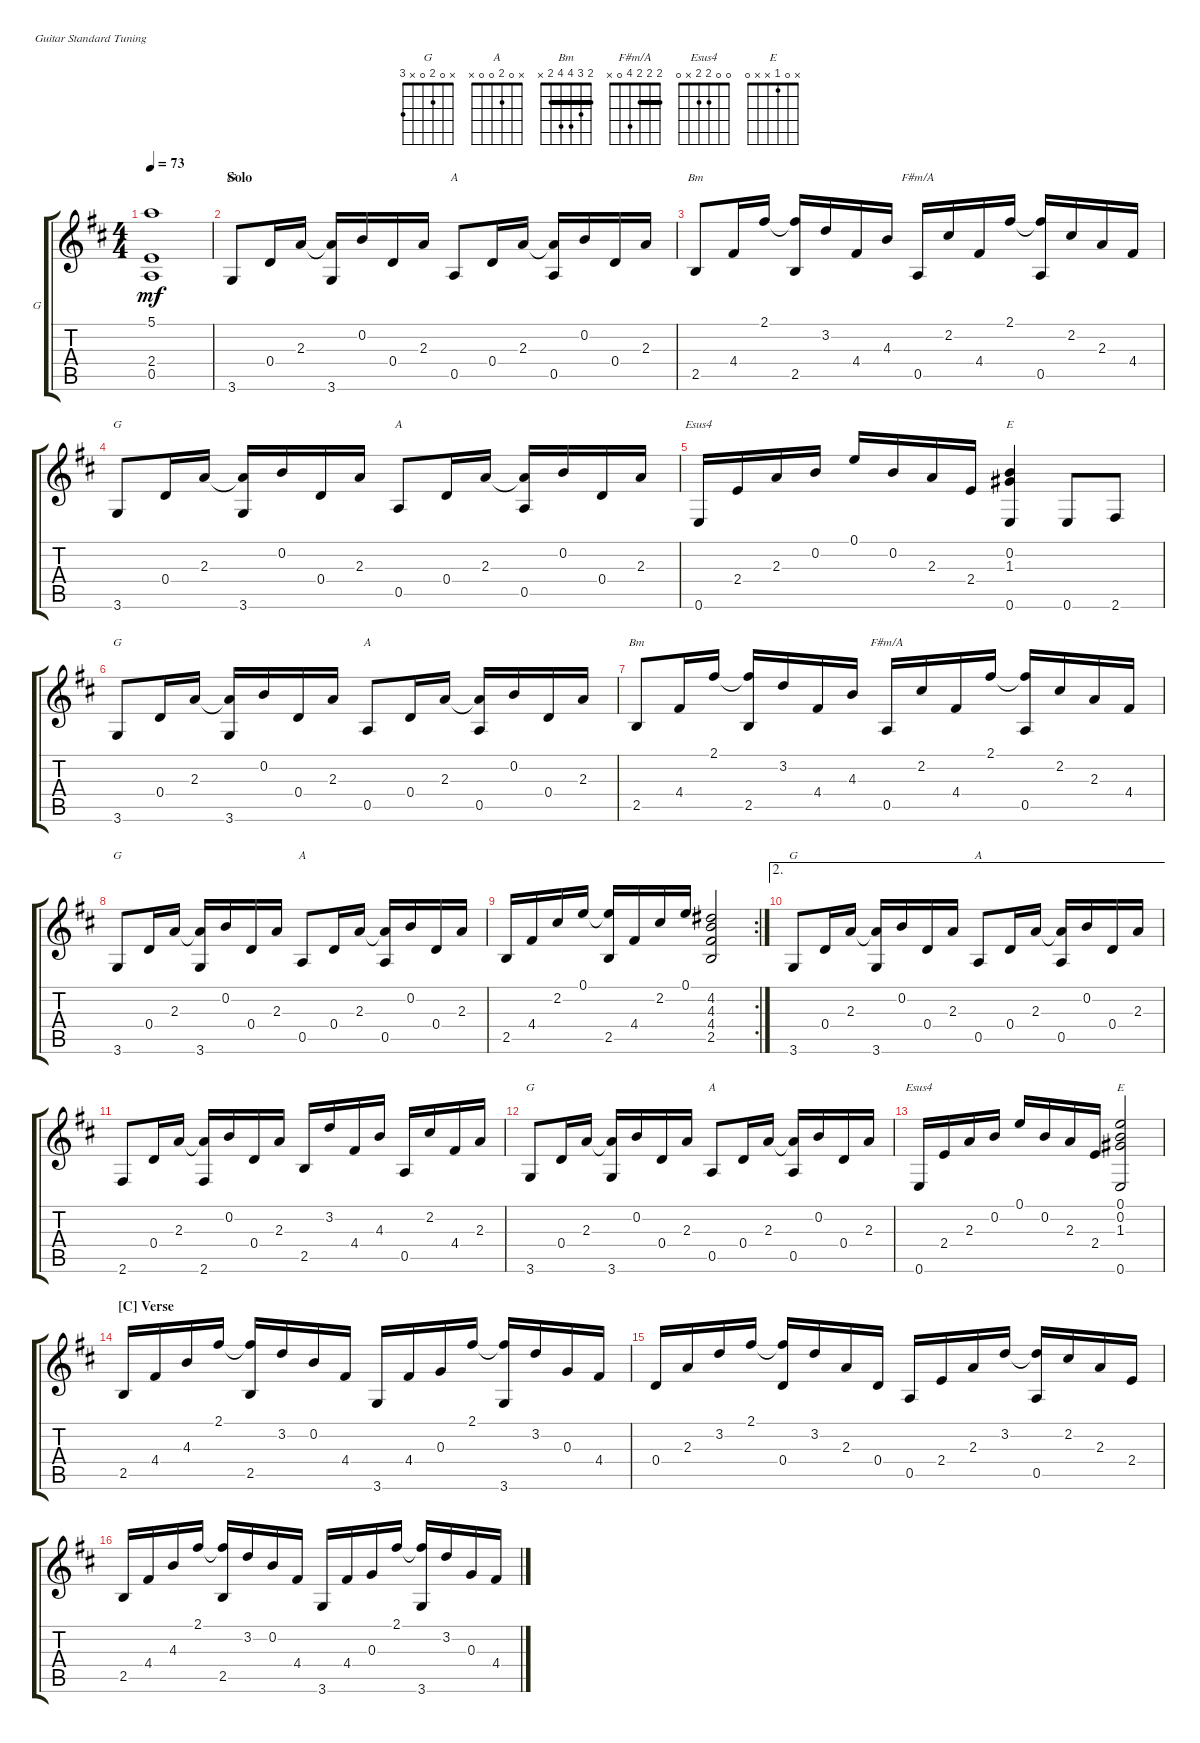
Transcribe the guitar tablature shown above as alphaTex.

\defaultSystemsLayout 4
\bracketExtendMode groupsimilarinstruments
\firstSystemTrackNameOrientation horizontal
\otherSystemsTrackNameOrientation horizontal
\track ("Steel Guitar" "G") {instrument acousticguitarsteel}
\staff {score tabs}
\tuning (E4 B3 G3 D3 A2 E2)
\chord ("G" x 0 2 0 x 3)
\chord ("A" x 0 2 0 0 x)
\chord ("Bm" 2 3 4 4 2 x) {barre 2}
\chord ("F#m/A" 2 2 2 4 0 x) {barre (2 2)}
\chord ("Esus4" 0 0 2 2 x 0)
\chord ("E" x 0 1 x x 0)
\ts (4 4)
\tempo 73
\clef g2
\ks d
(5.1{acc forcenatural} 0.5{acc forcenatural} 2.4{acc forcenatural}).1{dy mf beam Up} |
\section ("" "Solo")
3.6{acc forcenatural}.8{ch "G" beam Up} 0.4{acc forcenatural}.16{beam Up} 2.3{acc forcenatural}.16{beam Up} (3.6{acc forcenatural} 2.3{t acc forcenatural}).16{beam Up} 0.2{acc forcenatural}.16{beam Up} 0.4{acc forcenatural}.16{beam Up} 2.3{acc forcenatural}.16{beam Up} 0.5{acc forcenatural}.8{ch "A" beam Up} 0.4{acc forcenatural}.16{beam Up} 2.3{acc forcenatural}.16{beam Up} (2.3{t acc forcenatural} 0.5{acc forcenatural}).16{beam Up} 0.2{acc forcenatural}.16{beam Up} 0.4{acc forcenatural}.16{beam Up} 2.3{acc forcenatural}.16{beam Up} |
2.5{acc forcenatural}.8{ch "Bm" beam Up} 4.4{acc #}.16{beam Up} 2.1{acc #}.16{beam Up} (2.1{t acc #} 2.5{acc forcenatural}).16{beam Up} 3.2{acc forcenatural}.16{beam Up} 4.4{acc #}.16{beam Up} 4.3{acc forcenatural}.16{beam Up} 0.5{acc forcenatural}.16{ch "F#m/A" beam Up} 2.2{acc #}.16{beam Up} 4.4{acc #}.16{beam Up} 2.1{acc #}.16{beam Up} (2.1{t acc #} 0.5{acc forcenatural}).16{beam Up} 2.2{acc #}.16{beam Up} 2.3{acc forcenatural}.16{beam Up} 4.4{acc #}.16{beam Up} |
3.6{acc forcenatural}.8{ch "G" beam Up} 0.4{acc forcenatural}.16{beam Up} 2.3{acc forcenatural}.16{beam Up} (3.6{acc forcenatural} 2.3{t acc forcenatural}).16{beam Up} 0.2{acc forcenatural}.16{beam Up} 0.4{acc forcenatural}.16{beam Up} 2.3{acc forcenatural}.16{beam Up} 0.5{acc forcenatural}.8{ch "A" beam Up} 0.4{acc forcenatural}.16{beam Up} 2.3{acc forcenatural}.16{beam Up} (2.3{t acc forcenatural} 0.5{acc forcenatural}).16{beam Up} 0.2{acc forcenatural}.16{beam Up} 0.4{acc forcenatural}.16{beam Up} 2.3{acc forcenatural}.16{beam Up} |
0.6{acc forcenatural}.16{ch "Esus4" beam Up} 2.4{acc forcenatural}.16{beam Up} 2.3{acc forcenatural}.16{beam Up} 0.2{acc forcenatural}.16{beam Up} 0.1{acc forcenatural}.16{beam Up} 0.2{acc forcenatural}.16{beam Up} 2.3{acc forcenatural}.16{beam Up} 2.4{acc forcenatural}.16{beam Up} (0.2{acc forcenatural} 1.3{acc #} 0.6{acc forcenatural}).4{ch "E" beam Up} 0.6{acc forcenatural}.8{beam Up} 2.6{acc #}.8{beam Up} |
3.6{acc forcenatural}.8{ch "G" beam Up} 0.4{acc forcenatural}.16{beam Up} 2.3{acc forcenatural}.16{beam Up} (3.6{acc forcenatural} 2.3{t acc forcenatural}).16{beam Up} 0.2{acc forcenatural}.16{beam Up} 0.4{acc forcenatural}.16{beam Up} 2.3{acc forcenatural}.16{beam Up} 0.5{acc forcenatural}.8{ch "A" beam Up} 0.4{acc forcenatural}.16{beam Up} 2.3{acc forcenatural}.16{beam Up} (2.3{t acc forcenatural} 0.5{acc forcenatural}).16{beam Up} 0.2{acc forcenatural}.16{beam Up} 0.4{acc forcenatural}.16{beam Up} 2.3{acc forcenatural}.16{beam Up} |
2.5{acc forcenatural}.8{ch "Bm" beam Up} 4.4{acc #}.16{beam Up} 2.1{acc #}.16{beam Up} (2.1{t acc #} 2.5{acc forcenatural}).16{beam Up} 3.2{acc forcenatural}.16{beam Up} 4.4{acc #}.16{beam Up} 4.3{acc forcenatural}.16{beam Up} 0.5{acc forcenatural}.16{ch "F#m/A" beam Up} 2.2{acc #}.16{beam Up} 4.4{acc #}.16{beam Up} 2.1{acc #}.16{beam Up} (2.1{t acc #} 0.5{acc forcenatural}).16{beam Up} 2.2{acc #}.16{beam Up} 2.3{acc forcenatural}.16{beam Up} 4.4{acc #}.16{beam Up} |
3.6{acc forcenatural}.8{ch "G" beam Up} 0.4{acc forcenatural}.16{beam Up} 2.3{acc forcenatural}.16{beam Up} (3.6{acc forcenatural} 2.3{t acc forcenatural}).16{beam Up} 0.2{acc forcenatural}.16{beam Up} 0.4{acc forcenatural}.16{beam Up} 2.3{acc forcenatural}.16{beam Up} 0.5{acc forcenatural}.8{ch "A" beam Up} 0.4{acc forcenatural}.16{beam Up} 2.3{acc forcenatural}.16{beam Up} (2.3{t acc forcenatural} 0.5{acc forcenatural}).16{beam Up} 0.2{acc forcenatural}.16{beam Up} 0.4{acc forcenatural}.16{beam Up} 2.3{acc forcenatural}.16{beam Up} |
\rc 2
2.5{acc forcenatural}.16{beam Up} 4.4{acc #}.16{beam Up} 2.2{acc #}.16{beam Up} 0.1{acc forcenatural}.16{beam Up} (0.1{t acc forcenatural} 2.5{acc forcenatural}).16{beam Up} 4.4{acc #}.16{beam Up} 2.2{acc #}.16{beam Up} 0.1{acc forcenatural}.16{beam Up} (2.5{acc forcenatural} 4.4{acc #} 4.2{acc #} 4.3{acc forcenatural}).2{beam Up} |
\ae 2
3.6{acc forcenatural}.8{ch "G" beam Up} 0.4{acc forcenatural}.16{beam Up} 2.3{acc forcenatural}.16{beam Up} (3.6{acc forcenatural} 2.3{t acc forcenatural}).16{beam Up} 0.2{acc forcenatural}.16{beam Up} 0.4{acc forcenatural}.16{beam Up} 2.3{acc forcenatural}.16{beam Up} 0.5{acc forcenatural}.8{ch "A" beam Up} 0.4{acc forcenatural}.16{beam Up} 2.3{acc forcenatural}.16{beam Up} (2.3{t acc forcenatural} 0.5{acc forcenatural}).16{beam Up} 0.2{acc forcenatural}.16{beam Up} 0.4{acc forcenatural}.16{beam Up} 2.3{acc forcenatural}.16{beam Up} |
2.6{acc #}.8{beam Up} 0.4{acc forcenatural}.16{beam Up} 2.3{acc forcenatural}.16{beam Up} (2.3{t acc forcenatural} 2.6{acc #}).16{beam Up} 0.2{acc forcenatural}.16{beam Up} 0.4{acc forcenatural}.16{beam Up} 2.3{acc forcenatural}.16{beam Up} 2.5{acc forcenatural}.16{beam Up} 3.2{acc forcenatural}.16{beam Up} 4.4{acc #}.16{beam Up} 4.3{acc forcenatural}.16{beam Up} 0.5{acc forcenatural}.16{beam Up} 2.2{acc #}.16{beam Up} 4.4{acc #}.16{beam Up} 2.3{acc forcenatural}.16{beam Up} |
3.6{acc forcenatural}.8{ch "G" beam Up} 0.4{acc forcenatural}.16{beam Up} 2.3{acc forcenatural}.16{beam Up} (3.6{acc forcenatural} 2.3{t acc forcenatural}).16{beam Up} 0.2{acc forcenatural}.16{beam Up} 0.4{acc forcenatural}.16{beam Up} 2.3{acc forcenatural}.16{beam Up} 0.5{acc forcenatural}.8{ch "A" beam Up} 0.4{acc forcenatural}.16{beam Up} 2.3{acc forcenatural}.16{beam Up} (2.3{t acc forcenatural} 0.5{acc forcenatural}).16{beam Up} 0.2{acc forcenatural}.16{beam Up} 0.4{acc forcenatural}.16{beam Up} 2.3{acc forcenatural}.16{beam Up} |
0.6{acc forcenatural}.16{ch "Esus4" beam Up} 2.4{acc forcenatural}.16{beam Up} 2.3{acc forcenatural}.16{beam Up} 0.2{acc forcenatural}.16{beam Up} 0.1{acc forcenatural}.16{beam Up} 0.2{acc forcenatural}.16{beam Up} 2.3{acc forcenatural}.16{beam Up} 2.4{acc forcenatural}.16{beam Up} (0.2{acc forcenatural} 1.3{acc #} 0.6{acc forcenatural} 0.1{acc forcenatural}).2{ch "E" beam Up} |
\section ("C" "Verse")
2.5{acc forcenatural}.16{beam Up} 4.4{acc #}.16{beam Up} 4.3{acc forcenatural}.16{beam Up} 2.1{acc #}.16{beam Up} (2.1{t acc #} 2.5{acc forcenatural}).16{beam Up} 3.2{acc forcenatural}.16{beam Up} 0.2{acc forcenatural}.16{beam Up} 4.4{acc #}.16{beam Up} 3.6{acc forcenatural}.16{beam Up} 4.4{acc #}.16{beam Up} 0.3{acc forcenatural}.16{beam Up} 2.1{acc #}.16{beam Up} (2.1{t acc #} 3.6{acc forcenatural}).16{beam Up} 3.2{acc forcenatural}.16{beam Up} 0.3{acc forcenatural}.16{beam Up} 4.4{acc #}.16{beam Up} |
0.4{acc forcenatural}.16{beam Up} 2.3{acc forcenatural}.16{beam Up} 3.2{acc forcenatural}.16{beam Up} 2.1{acc #}.16{beam Up} (0.4{acc forcenatural} 2.1{t acc #}).16{beam Up} 3.2{acc forcenatural}.16{beam Up} 2.3{acc forcenatural}.16{beam Up} 0.4{acc forcenatural}.16{beam Up} 0.5{acc forcenatural}.16{beam Up} 2.4{acc forcenatural}.16{beam Up} 2.3{acc forcenatural}.16{beam Up} 3.2{acc forcenatural}.16{beam Up} (3.2{t acc forcenatural} 0.5{acc forcenatural}).16{beam Up} 2.2{acc #}.16{beam Up} 2.3{acc forcenatural}.16{beam Up} 2.4{acc forcenatural}.16{beam Up} |
2.5{acc forcenatural}.16{beam Up} 4.4{acc #}.16{beam Up} 4.3{acc forcenatural}.16{beam Up} 2.1{acc #}.16{beam Up} (2.1{t acc #} 2.5{acc forcenatural}).16{beam Up} 3.2{acc forcenatural}.16{beam Up} 0.2{acc forcenatural}.16{beam Up} 4.4{acc #}.16{beam Up} 3.6{acc forcenatural}.16{beam Up} 4.4{acc #}.16{beam Up} 0.3{acc forcenatural}.16{beam Up} 2.1{acc #}.16{beam Up} (2.1{t acc #} 3.6{acc forcenatural}).16{beam Up} 3.2{acc forcenatural}.16{beam Up} 0.3{acc forcenatural}.16{beam Up} 4.4{acc #}.16{beam Up}
